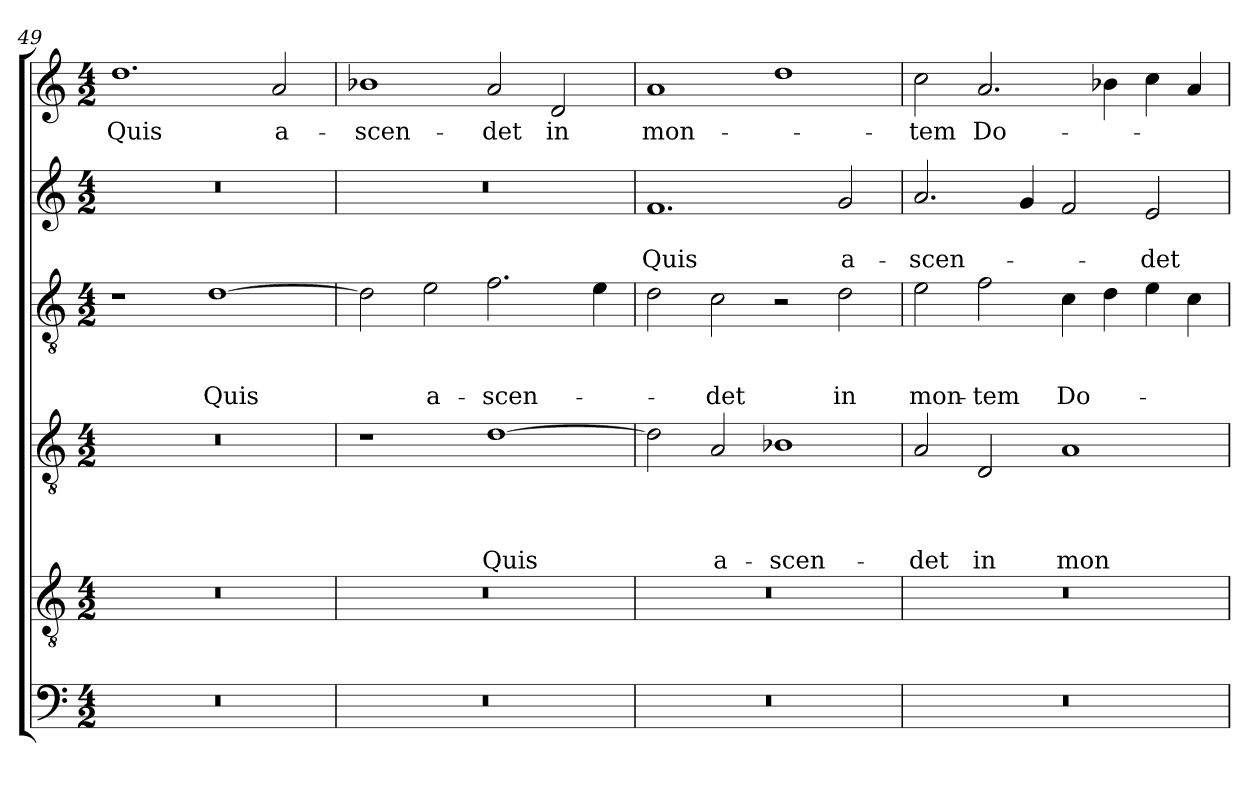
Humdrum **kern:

**kern	**kern	**kern	**text	**text	**text	**text	**kern	**text	**text	**text	**kern	**text	**text	**kern	**text
*part6	*part5	*part4	*part4	*part4	*part4	*part4	*part3	*part3	*part3	*part3	*part2	*part2	*part2	*part1	*part1
*staff6	*staff5	*staff4	*staff4	*staff4	*staff4	*staff4	*staff3	*staff3	*staff3	*staff3	*staff2	*staff2	*staff2	*staff1	*staff1
!!LO:LB:g=z
*clefF4	*clefGv2	*clefGv2	*	*	*	*	*clefGv2	*	*	*	*clefG2	*	*	*clefG2	*
*k[]	*k[]	*k[]	*	*	*	*	*k[]	*	*	*	*k[]	*	*	*k[]	*
*C:	*C:	*C:	*	*	*	*	*C:	*	*	*	*C:	*	*	*C:	*
*M4/2	*M4/2	*M4/2	*	*	*	*	*M4/2	*	*	*	*M4/2	*	*	*M4/2	*
=49	=49	=49	=49	=49	=49	=49	=49	=49	=49	=49	=49	=49	=49	=49	=49
!	!	!	!	!	!	!	!	!	!	!	!	!	!	!	!LO:LY:b
0r	0r	0r	.	.	.	.	1r	.	.	.	0r	.	.	1.dd	Quis
!	!	!	!	!	!	!	!	!	!	!LO:LY:b	!	!	!	!	!
.	.	.	.	.	.	.	[1d	.	.	Quis	.	.	.	.	.
!	!	!	!	!	!	!	!	!	!	!	!	!	!	!	!LO:LY:b
.	.	.	.	.	.	.	.	.	.	.	.	.	.	2a/	a-
=50	=50	=50	=50	=50	=50	=50	=50	=50	=50	=50	=50	=50	=50	=50	=50
!	!	!	!	!	!	!	!	!	!	!	!	!	!	!	!LO:LY:b
0r	0r	1r	.	.	.	.	2d\]	.	.	.	0r	.	.	1b-X	-scen-
!	!	!	!	!	!	!	!	!	!	!LO:LY:b	!	!	!	!	!
.	.	.	.	.	.	.	2e\	.	.	a-	.	.	.	.	.
!	!	!	!	!	!	!LO:LY:b	!	!	!	!LO:LY:b	!	!	!	!	!LO:LY:b
.	.	[1d	.	.	.	Quis	2.f\	.	.	-scen-	.	.	.	2a/	-det
!	!	!	!	!	!	!	!	!	!	!	!	!	!	!	!LO:LY:b
.	.	.	.	.	.	.	.	.	.	.	.	.	.	2d/	in
.	.	.	.	.	.	.	4e\	.	.	.	.	.	.	.	.
=51	=51	=51	=51	=51	=51	=51	=51	=51	=51	=51	=51	=51	=51	=51	=51
!	!	!	!	!	!	!	!	!	!	!	!	!	!LO:LY:b	!	!LO:LY:b
0r	0r	2d\]	.	.	.	.	2d\	.	.	.	1.f	.	Quis	1a	mon-
!	!	!	!	!	!	!LO:LY:b	!	!	!	!LO:LY:b	!	!	!	!	!
.	.	2A/	.	.	.	a-	2c\	.	.	-det	.	.	.	.	.
!	!	!	!	!	!	!LO:LY:b	!	!	!	!	!	!	!	!	!
.	.	1B-X	.	.	.	-scen-	2r	.	.	.	.	.	.	1dd	.
!	!	!	!	!	!	!	!	!	!	!LO:LY:b	!	!	!LO:LY:b	!	!
.	.	.	.	.	.	.	2d\	.	.	in	2g/	.	a-	.	.
=52	=52	=52	=52	=52	=52	=52	=52	=52	=52	=52	=52	=52	=52	=52	=52
!	!	!	!	!	!	!LO:LY:b	!	!	!	!LO:LY:b	!	!	!LO:LY:b	!	!LO:LY:b
0r	0r	2A/	.	.	.	-det	2e\	.	.	mon-	2.a/	.	-scen-	2cc\	-tem
!	!	!	!	!	!	!LO:LY:b	!	!	!	!LO:LY:b	!	!	!	!	!LO:LY:b
.	.	2D/	.	.	.	in	2f\	.	.	-tem	.	.	.	2.a/	Do-
.	.	.	.	.	.	.	.	.	.	.	4g/	.	.	.	.
!	!	!	!	!	!	!LO:LY:b	!	!	!	!LO:LY:b	!	!	!	!	!
.	.	1A	.	.	.	mon-	4c\	.	.	Do-	2f/	.	.	.	.
.	.	.	.	.	.	.	4d\	.	.	.	.	.	.	4b-X\	.
!	!	!	!	!	!	!	!	!	!	!	!	!	!LO:LY:b	!	!
.	.	.	.	.	.	.	4e\	.	.	.	2e/	.	-det	4cc\	.
.	.	.	.	.	.	.	4c\	.	.	.	.	.	.	4a/	.
=	=	=	=	=	=	=	=	=	=	=	=	=	=	=	=
*-	*-	*-	*-	*-	*-	*-	*-	*-	*-	*-	*-	*-	*-	*-	*-
